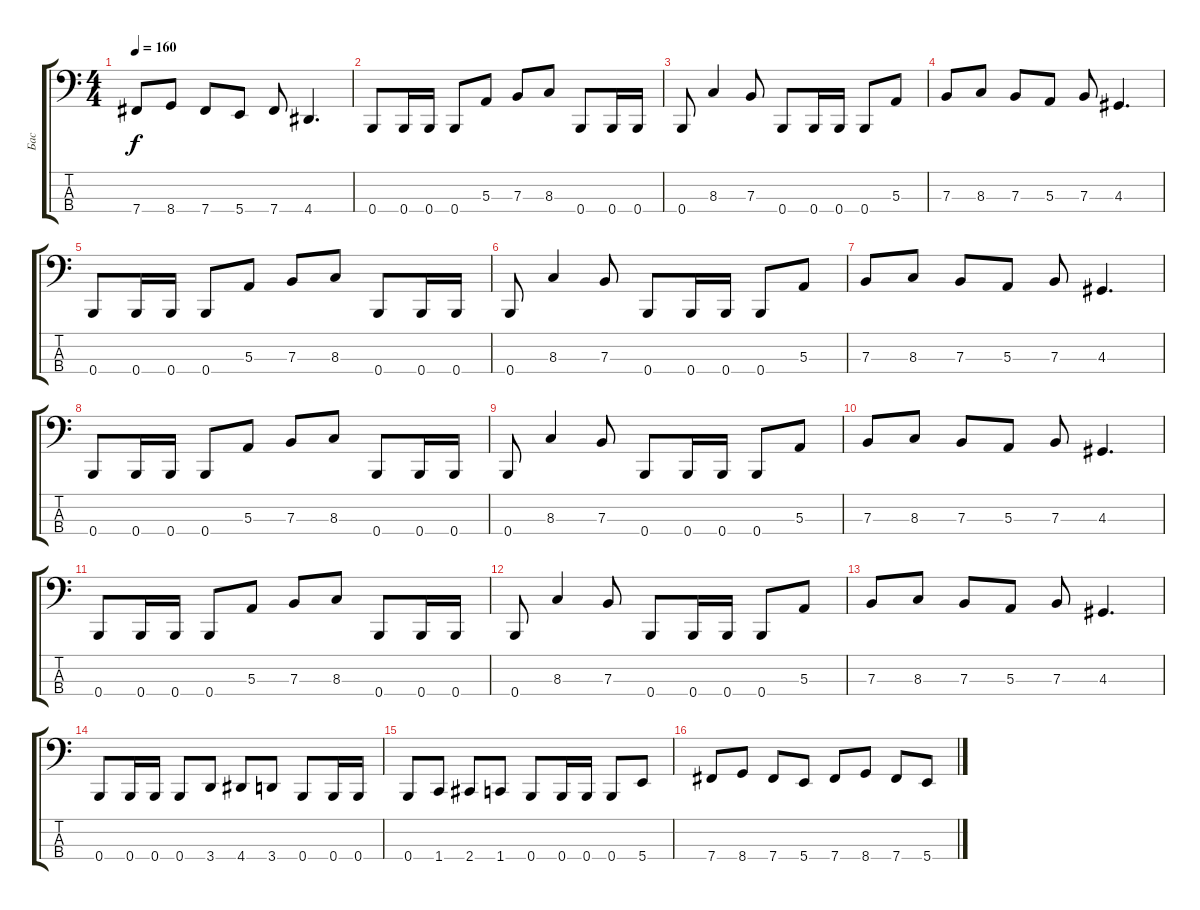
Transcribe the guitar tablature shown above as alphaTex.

\track ("Бас" "Бас") {instrument electricbassfinger}
\staff {score tabs}
\tuning (D2 A1 E1 B0) {hide}
\ts (4 4)
\tempo 160
\clef f4
\ks c
7.4.8{dy f} 8.4.8 7.4.8 5.4.8 7.4.8 4.4.4{d} |
0.4.8 0.4.16 0.4.16 0.4.8 5.3.8 7.3.8 8.3.8 0.4.8 0.4.16 0.4.16 |
0.4.8 8.3.4 7.3.8 0.4.8 0.4.16 0.4.16 0.4.8 5.3.8 |
7.3.8 8.3.8 7.3.8 5.3.8 7.3.8 4.3.4{d} |
0.4.8 0.4.16 0.4.16 0.4.8 5.3.8 7.3.8 8.3.8 0.4.8 0.4.16 0.4.16 |
0.4.8 8.3.4 7.3.8 0.4.8 0.4.16 0.4.16 0.4.8 5.3.8 |
7.3.8 8.3.8 7.3.8 5.3.8 7.3.8 4.3.4{d} |
0.4.8 0.4.16 0.4.16 0.4.8 5.3.8 7.3.8 8.3.8 0.4.8 0.4.16 0.4.16 |
0.4.8 8.3.4 7.3.8 0.4.8 0.4.16 0.4.16 0.4.8 5.3.8 |
7.3.8 8.3.8 7.3.8 5.3.8 7.3.8 4.3.4{d} |
0.4.8 0.4.16 0.4.16 0.4.8 5.3.8 7.3.8 8.3.8 0.4.8 0.4.16 0.4.16 |
0.4.8 8.3.4 7.3.8 0.4.8 0.4.16 0.4.16 0.4.8 5.3.8 |
7.3.8 8.3.8 7.3.8 5.3.8 7.3.8 4.3.4{d} |
0.4.8 0.4.16 0.4.16 0.4.8 3.4.8 4.4.8 3.4.8 0.4.8 0.4.16 0.4.16 |
0.4.8 1.4.8 2.4.8 1.4.8 0.4.8 0.4.16 0.4.16 0.4.8 5.4.8 |
7.4.8 8.4.8 7.4.8 5.4.8 7.4.8 8.4.8 7.4.8 5.4.8
